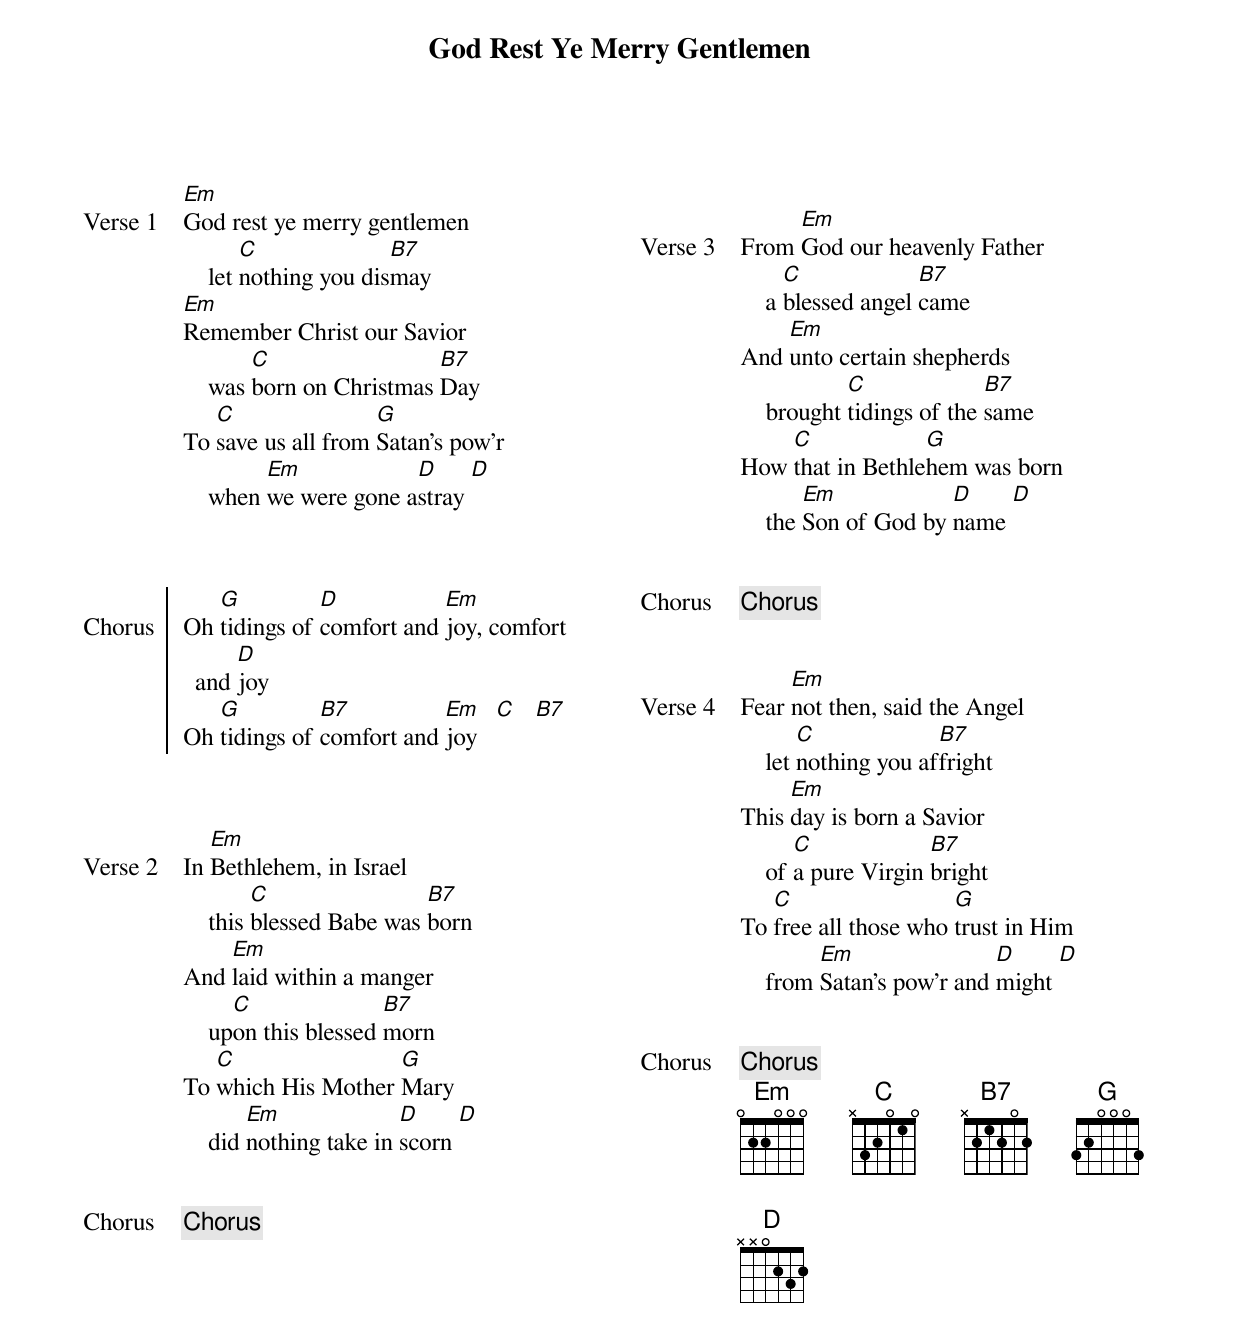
{title: God Rest Ye Merry Gentlemen}

{columns: 2}

{start_of_verse label="Verse 1"}

[Em]God rest ye merry gentlemen
    let [C]nothing you dis[B7]may
[Em]Remember Christ our Savior
    was [C]born on Christmas [B7]Day
To [C]save us all from [G]Satan's pow'r
    when [Em]we were gone a[D]stray [D]

{end_of_verse}

{start_of_chorus label="Chorus"}

Oh [G]tidings of [D]comfort and [Em]joy, comfort and [D]joy
Oh [G]tidings of [B7]comfort and [Em]joy   [C]   [B7]

{end_of_chorus}

{start_of_verse label="Verse 2"}

In [Em]Bethlehem, in Israel
    this [C]blessed Babe was [B7]born
And [Em]laid within a manger
    up[C]on this blessed [B7]morn
To [C]which His Mother [G]Mary
    did [Em]nothing take in [D]scorn [D]

{end_of_verse}

{chorus}

{column_break}

{start_of_verse label="Verse 3"}

From [Em]God our heavenly Father
    a [C]blessed angel [B7]came
And [Em]unto certain shepherds
    brought [C]tidings of the [B7]same
How [C]that in Bethle[G]hem was born
    the [Em]Son of God by [D]name [D]

{end_of_verse}

{chorus}

{start_of_verse label="Verse 4"}

Fear [Em]not then, said the Angel
    let [C]nothing you af[B7]fright
This [Em]day is born a Savior
    of [C]a pure Virgin [B7]bright
To [C]free all those who [G]trust in Him
    from [Em]Satan's pow'r and [D]might [D]

{end_of_verse}

{chorus}
